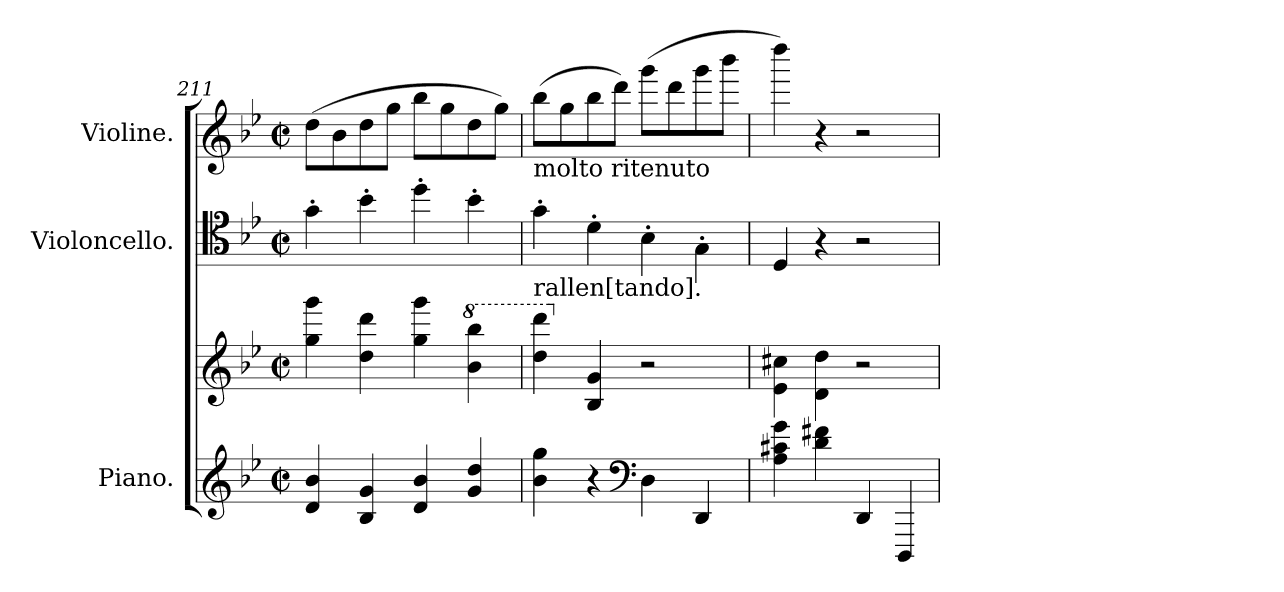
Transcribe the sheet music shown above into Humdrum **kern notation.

**kern	**kern	**kern	**kern
*part3	*part3	*part2	*part1
*staff4	*staff3	*staff2	*staff1
*I"Piano.	*	*I"Violoncello.	*I"Violine.
*	*	*I'vlc	*I'vl
*clefG2	*clefG2	*clefC4	*clefG2
*k[b-e-]	*k[b-e-]	*k[b-e-]	*k[b-e-]
*g:	*g:	*g:	*g:
*M2/2	*M2/2	*M2/2	*M2/2
*met(c|)	*met(c|)	*met(c|)	*met(c|)
=211	=211	=211	=211
4d/ 4b-/	4gg\ 4ggg\	4g'\	(8dd\L
.	.	.	8b-\
4B-/ 4g/	4dd\ 4ddd\	4b-'\	8dd\
.	.	.	8gg\J
4d/ 4b-/	4gg\ 4ggg\	4dd'\	8bb-\L
.	.	.	8gg\
*	*8va	*	*
4g/ 4dd/	4bb-\ 4bbb-\	4b-'\	8dd\
.	.	.	8gg\J)
=212	=212	=212	=212
!	!	!	!LO:TX:b:t=molto ritenuto
!	!	!LO:TX:b:t=rallen[tando].	!
4b-\ 4gg\	4ddd\ 4dddd\	4g'\	(8bb-\L
.	.	.	8gg\
*	*X8va	*	*
4r	4B-/ 4g/	4d'\	8bb-\
.	.	.	8ddd\J)
*clefF4	*	*	*
4D\	2r	4B-'\	(8ggg\L
.	.	.	8ddd\
4DD/	.	4G'\	8ggg\
.	.	.	8bbb-\J
=213	=213	=213	=213
4A\ 4c#X\ 4g\	4e-\ 4cc#X\	4D/	4dddd\)
4d\ 4f#X\	4d\ 4dd\	4r	4r
4DD/	2r	2r	2r
4DDD/	.	.	.
=	=	=	=
*-	*-	*-	*-
